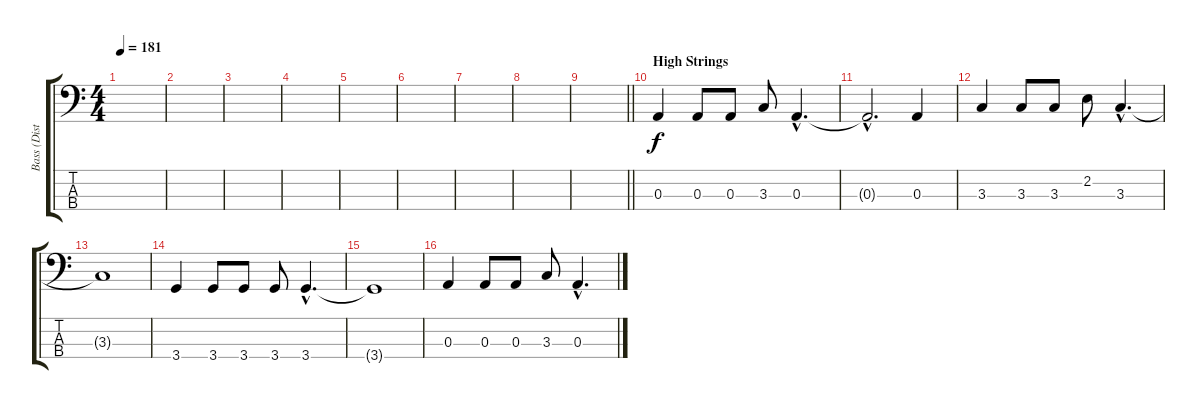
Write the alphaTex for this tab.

\track ("Bass (Distortion)" "Bass (Dist") {instrument distortionguitar}
\staff {score tabs}
\tuning (G2 D2 A1 E1) {hide}
\ts (4 4)
\tempo 181
\clef f4
\ks c
|
|
|
|
|
|
|
|
\barLineRight lightlight
|
\section ("" "High Strings")
0.3.4 0.3.8 0.3.8 3.3.8 0.3{hac}.4{d} |
0.3{hac t}.2{d} 0.3.4 |
3.3.4 3.3.8 3.3.8 2.2.8 3.3{hac}.4{d} |
3.3{t}.1 |
3.4.4 3.4.8 3.4.8 3.4.8 3.4{hac}.4{d} |
3.4{t}.1 |
0.3.4 0.3.8 0.3.8 3.3.8 0.3{hac}.4{d}
